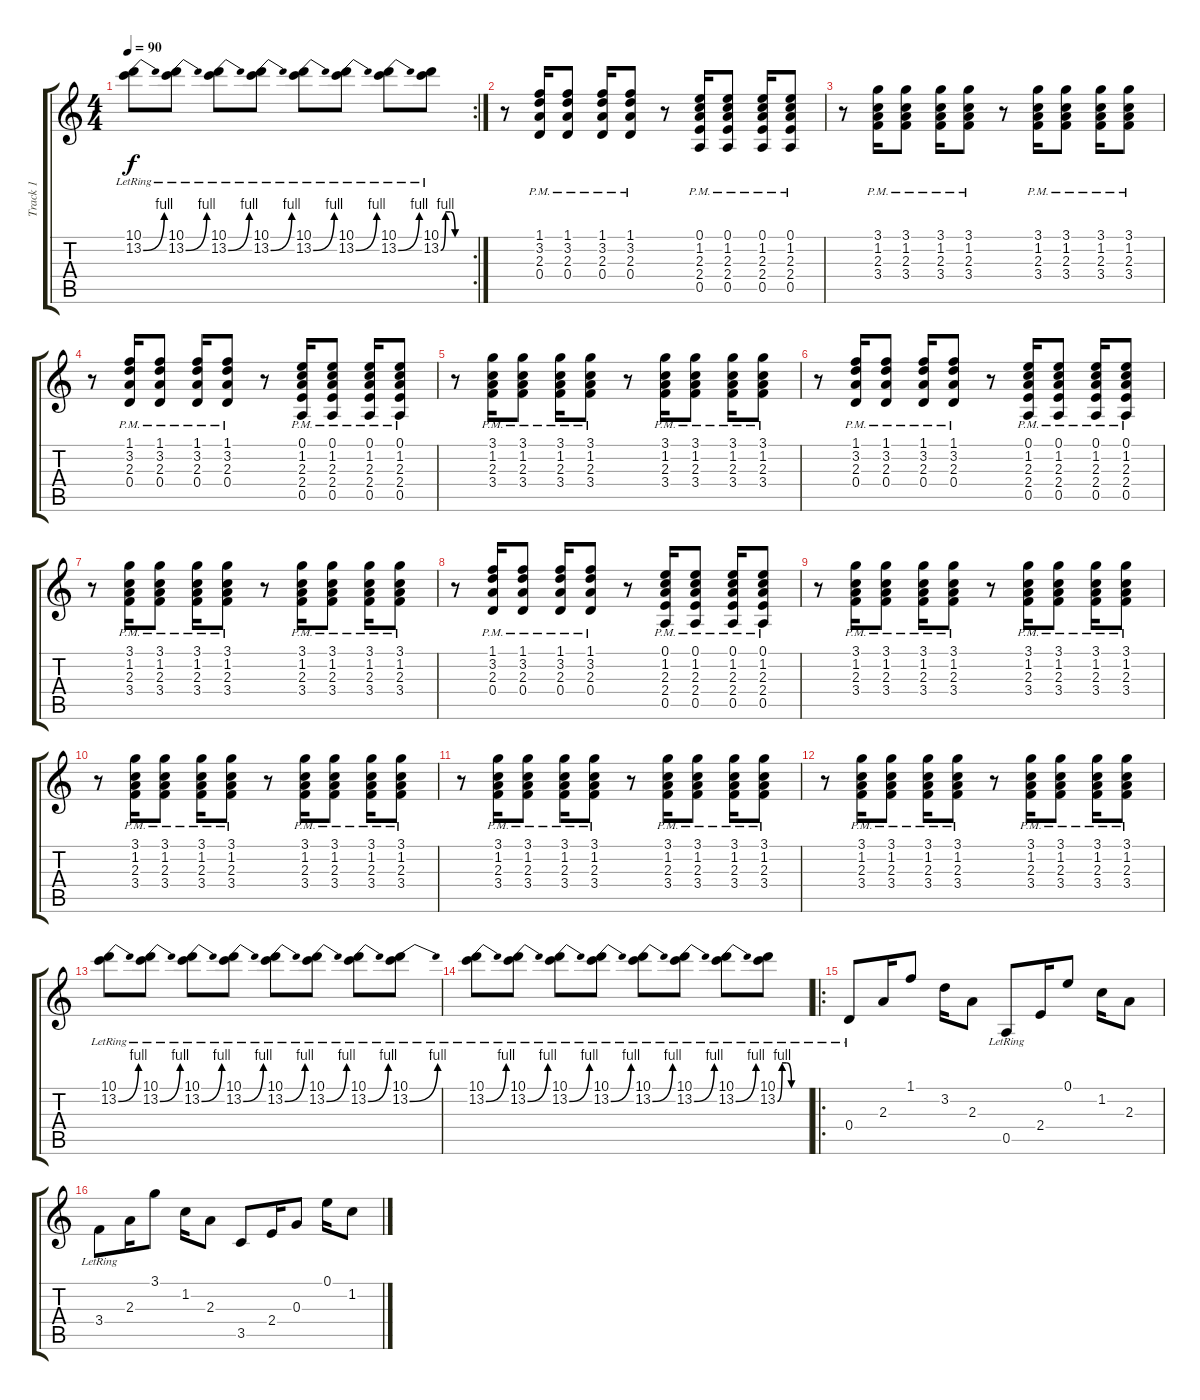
\track ("Track 1" "Track 1") {instrument electricguitarclean}
\staff {score tabs}
\tuning (E4 B3 G3 D3 A2 E2) {hide}
\rc 2
\ts (4 4)
\tempo 90
\clef g2
\ks c
(10.1{lr} 13.2{be (bend 0 0 60 4) lr}).8{dy f} (10.1{lr} 13.2{be (bend 0 0 60 4) lr}).8 (10.1{lr} 13.2{be (bend 0 0 60 4) lr}).8 (10.1{lr} 13.2{be (bend 0 0 60 4) lr}).8 (10.1{lr} 13.2{be (bend 0 0 60 4) lr}).8 (10.1{lr} 13.2{be (bend 0 0 60 4) lr}).8 (10.1{lr} 13.2{be (bend 0 0 60 4) lr}).8 (10.1 13.2{be (custom 0 0 10 4 20 4 30 0 60 0) lr}).8 |
r.8 (1.1{pm} 3.2{pm} 2.3{pm} 0.4{pm}).16 (1.1{pm} 3.2{pm} 2.3{pm} 0.4{pm}).8 (1.1{pm} 3.2{pm} 2.3{pm} 0.4{pm}).16 (1.1{pm} 3.2{pm} 2.3{pm} 0.4{pm}).8 r.8 (0.1{pm} 1.2{pm} 2.3{pm} 2.4{pm} 0.5).16 (0.1{pm} 1.2{pm} 2.3{pm} 2.4{pm} 0.5).8 (0.1{pm} 1.2{pm} 2.3{pm} 2.4{pm} 0.5).16 (0.1{pm} 1.2{pm} 2.3{pm} 2.4{pm} 0.5).8 |
r.8 (3.1{pm} 1.2{pm} 2.3{pm} 3.4{pm}).16 (3.1{pm} 1.2{pm} 2.3{pm} 3.4{pm}).8 (3.1{pm} 1.2{pm} 2.3{pm} 3.4{pm}).16 (3.1{pm} 1.2{pm} 2.3{pm} 3.4{pm}).8 r.8 (3.1{pm} 1.2{pm} 2.3{pm} 3.4{pm}).16 (3.1{pm} 1.2{pm} 2.3{pm} 3.4{pm}).8 (3.1{pm} 1.2{pm} 2.3{pm} 3.4{pm}).16 (3.1{pm} 1.2{pm} 2.3{pm} 3.4{pm}).8 |
r.8 (1.1{pm} 3.2{pm} 2.3{pm} 0.4{pm}).16 (1.1{pm} 3.2{pm} 2.3{pm} 0.4{pm}).8 (1.1{pm} 3.2{pm} 2.3{pm} 0.4{pm}).16 (1.1{pm} 3.2{pm} 2.3{pm} 0.4{pm}).8 r.8 (0.1{pm} 1.2{pm} 2.3{pm} 2.4{pm} 0.5).16 (0.1{pm} 1.2{pm} 2.3{pm} 2.4{pm} 0.5).8 (0.1{pm} 1.2{pm} 2.3{pm} 2.4{pm} 0.5).16 (0.1{pm} 1.2{pm} 2.3{pm} 2.4{pm} 0.5).8 |
r.8 (3.1{pm} 1.2{pm} 2.3{pm} 3.4{pm}).16 (3.1{pm} 1.2{pm} 2.3{pm} 3.4{pm}).8 (3.1{pm} 1.2{pm} 2.3{pm} 3.4{pm}).16 (3.1{pm} 1.2{pm} 2.3{pm} 3.4{pm}).8 r.8 (3.1{pm} 1.2{pm} 2.3{pm} 3.4{pm}).16 (3.1{pm} 1.2{pm} 2.3{pm} 3.4{pm}).8 (3.1{pm} 1.2{pm} 2.3{pm} 3.4{pm}).16 (3.1{pm} 1.2{pm} 2.3{pm} 3.4{pm}).8 |
r.8 (1.1{pm} 3.2{pm} 2.3{pm} 0.4{pm}).16 (1.1{pm} 3.2{pm} 2.3{pm} 0.4{pm}).8 (1.1{pm} 3.2{pm} 2.3{pm} 0.4{pm}).16 (1.1{pm} 3.2{pm} 2.3{pm} 0.4{pm}).8 r.8 (0.1{pm} 1.2{pm} 2.3{pm} 2.4{pm} 0.5).16 (0.1{pm} 1.2{pm} 2.3{pm} 2.4{pm} 0.5).8 (0.1{pm} 1.2{pm} 2.3{pm} 2.4{pm} 0.5).16 (0.1{pm} 1.2{pm} 2.3{pm} 2.4{pm} 0.5).8 |
r.8 (3.1{pm} 1.2{pm} 2.3{pm} 3.4{pm}).16 (3.1{pm} 1.2{pm} 2.3{pm} 3.4{pm}).8 (3.1{pm} 1.2{pm} 2.3{pm} 3.4{pm}).16 (3.1{pm} 1.2{pm} 2.3{pm} 3.4{pm}).8 r.8 (3.1{pm} 1.2{pm} 2.3{pm} 3.4{pm}).16 (3.1{pm} 1.2{pm} 2.3{pm} 3.4{pm}).8 (3.1{pm} 1.2{pm} 2.3{pm} 3.4{pm}).16 (3.1{pm} 1.2{pm} 2.3{pm} 3.4{pm}).8 |
r.8 (1.1{pm} 3.2{pm} 2.3{pm} 0.4{pm}).16 (1.1{pm} 3.2{pm} 2.3{pm} 0.4{pm}).8 (1.1{pm} 3.2{pm} 2.3{pm} 0.4{pm}).16 (1.1{pm} 3.2{pm} 2.3{pm} 0.4{pm}).8 r.8 (0.1{pm} 1.2{pm} 2.3{pm} 2.4{pm} 0.5).16 (0.1{pm} 1.2{pm} 2.3{pm} 2.4{pm} 0.5).8 (0.1{pm} 1.2{pm} 2.3{pm} 2.4{pm} 0.5).16 (0.1{pm} 1.2{pm} 2.3{pm} 2.4{pm} 0.5).8 |
r.8 (3.1{pm} 1.2{pm} 2.3{pm} 3.4{pm}).16 (3.1{pm} 1.2{pm} 2.3{pm} 3.4{pm}).8 (3.1{pm} 1.2{pm} 2.3{pm} 3.4{pm}).16 (3.1{pm} 1.2{pm} 2.3{pm} 3.4{pm}).8 r.8 (3.1{pm} 1.2{pm} 2.3{pm} 3.4{pm}).16 (3.1{pm} 1.2{pm} 2.3{pm} 3.4{pm}).8 (3.1{pm} 1.2{pm} 2.3{pm} 3.4{pm}).16 (3.1{pm} 1.2{pm} 2.3{pm} 3.4{pm}).8 |
r.8 (3.1{pm} 1.2{pm} 2.3{pm} 3.4{pm}).16 (3.1{pm} 1.2{pm} 2.3{pm} 3.4{pm}).8 (3.1{pm} 1.2{pm} 2.3{pm} 3.4{pm}).16 (3.1{pm} 1.2{pm} 2.3{pm} 3.4{pm}).8 r.8 (3.1{pm} 1.2{pm} 2.3{pm} 3.4{pm}).16 (3.1{pm} 1.2{pm} 2.3{pm} 3.4{pm}).8 (3.1{pm} 1.2{pm} 2.3{pm} 3.4{pm}).16 (3.1{pm} 1.2{pm} 2.3{pm} 3.4{pm}).8 |
r.8 (3.1{pm} 1.2{pm} 2.3{pm} 3.4{pm}).16 (3.1{pm} 1.2{pm} 2.3{pm} 3.4{pm}).8 (3.1{pm} 1.2{pm} 2.3{pm} 3.4{pm}).16 (3.1{pm} 1.2{pm} 2.3{pm} 3.4{pm}).8 r.8 (3.1{pm} 1.2{pm} 2.3{pm} 3.4{pm}).16 (3.1{pm} 1.2{pm} 2.3{pm} 3.4{pm}).8 (3.1{pm} 1.2{pm} 2.3{pm} 3.4{pm}).16 (3.1{pm} 1.2{pm} 2.3{pm} 3.4{pm}).8 |
r.8 (3.1{pm} 1.2{pm} 2.3{pm} 3.4{pm}).16 (3.1{pm} 1.2{pm} 2.3{pm} 3.4{pm}).8 (3.1{pm} 1.2{pm} 2.3{pm} 3.4{pm}).16 (3.1{pm} 1.2{pm} 2.3{pm} 3.4{pm}).8 r.8 (3.1{pm} 1.2{pm} 2.3{pm} 3.4{pm}).16 (3.1{pm} 1.2{pm} 2.3{pm} 3.4{pm}).8 (3.1{pm} 1.2{pm} 2.3{pm} 3.4{pm}).16 (3.1{pm} 1.2{pm} 2.3{pm} 3.4{pm}).8 |
(10.1{lr} 13.2{be (bend 0 0 60 4) lr}).8 (10.1{lr} 13.2{be (bend 0 0 60 4) lr}).8 (10.1{lr} 13.2{be (bend 0 0 60 4) lr}).8 (10.1{lr} 13.2{be (bend 0 0 60 4) lr}).8 (10.1{lr} 13.2{be (bend 0 0 60 4) lr}).8 (10.1{lr} 13.2{be (bend 0 0 60 4) lr}).8 (10.1{lr} 13.2{be (bend 0 0 60 4) lr}).8 (10.1{lr} 13.2{be (bend 0 0 60 4) lr}).8 |
(10.1{lr} 13.2{be (bend 0 0 60 4) lr}).8 (10.1{lr} 13.2{be (bend 0 0 60 4) lr}).8 (10.1{lr} 13.2{be (bend 0 0 60 4) lr}).8 (10.1{lr} 13.2{be (bend 0 0 60 4) lr}).8 (10.1{lr} 13.2{be (bend 0 0 60 4) lr}).8 (10.1{lr} 13.2{be (bend 0 0 60 4) lr}).8 (10.1{lr} 13.2{be (bend 0 0 60 4) lr}).8 (10.1 13.2{be (custom 0 0 10 4 20 4 30 0 60 0) lr}).8 |
\ro
0.4{lr}.8 2.3.16 1.1.8 3.2.16 2.3.8 0.5{lr}.8 2.4.16 0.1.8 1.2.16 2.3.8 |
3.4{lr}.8 2.3.16 3.1.8 1.2.16 2.3.8 3.5.8 2.4.16 0.3.8 0.1.16 1.2.8
